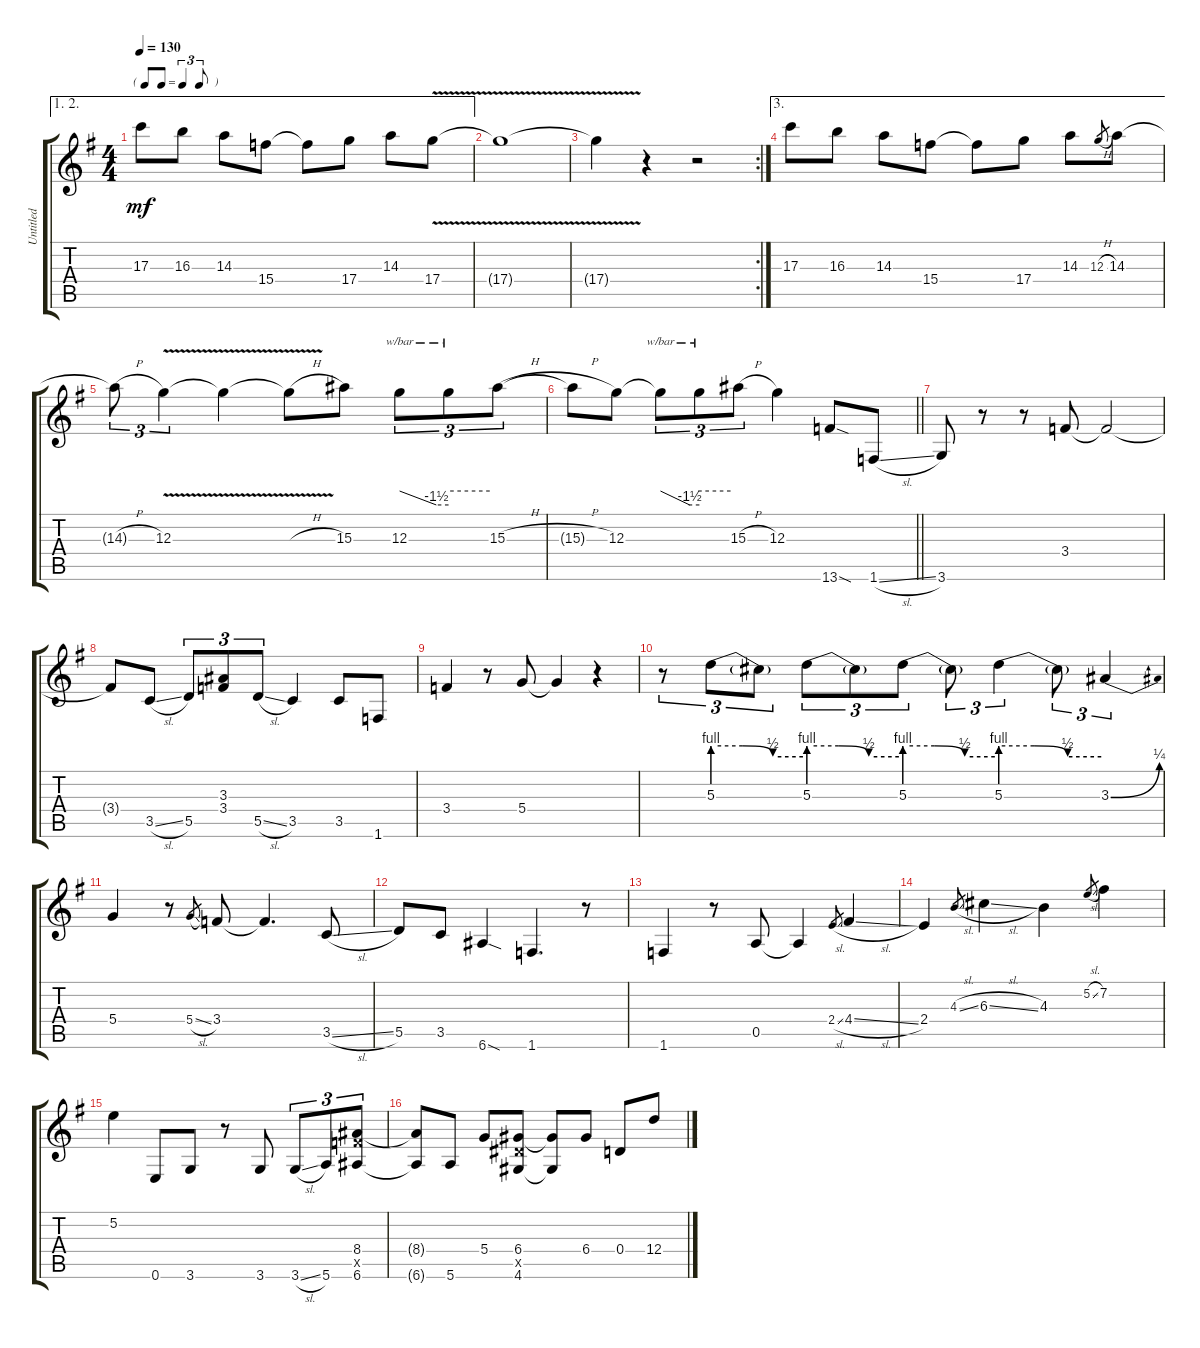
\track ("Untitled" "Untitled") {instrument distortionguitar}
\staff {score tabs}
\tuning (E4 B3 G3 D3 A2 E2) {hide}
\ae (1 2)
\ts (4 4)
\tf triplet8th
\tempo 130
\clef g2
\ks g
17.3{t}.8{dy mf} 16.3.8 14.3.8 15.4.8 15.4{t}.8 17.4.8 14.3.8 17.4{v}.8 |
17.4{v t}.1 |
\rc 2
17.4{t}.4 r.4 r.2 |
\ae 3
17.3.8 16.3.8 14.3.8 15.4.8 15.4{t}.8 17.4.8 14.3.8 12.3{h}.8{gr} 14.3.8 |
14.3{h t}.8{tu (3 2)} 12.3{v}.4{tu (3 2)} 12.3{v t}.4 12.3{h t}.8 15.3.8 12.3.8{tu (3 2) tbe (custom default 0 0 45 -6 60 -6)} 12.3{t}.8{tu (3 2) tbe (hold default 0 0 60 0)} 15.3{h}.8{tu (3 2)} |
\barLineRight lightlight
15.3{h t}.8 12.3.8 12.3{t}.8{tu (3 2) tbe (custom default 0 0 45 -6 60 -6)} 12.3{t}.8{tu (3 2) tbe (hold default 0 0 60 0)} 15.3{h}.8{tu (3 2)} 12.3.4 13.6{sod}.8 1.6{sl}.8 |
3.6.8 r.8 r.8 3.4.8 3.4{t}.2 |
3.4{t}.8 3.5{sl}.8 5.5.8{tu (3 2)} (3.3 3.4).8{tu (3 2)} 5.5{sl}.8{tu (3 2)} 3.5.4 3.5.8 1.6.8 |
3.4.4 r.8 5.4.8 5.4{t}.4 r.4 |
r.8{tu (3 2)} 5.3{be (custom 0 4 20 4 40 2 60 2)}.8{tu (3 2)} 5.3{t}.8{tu (3 2)} 5.3{be (custom 0 4 20 4 40 2 60 2)}.8{tu (3 2)} 5.3{t}.8{tu (3 2)} 5.3{be (custom 0 4 20 4 40 2 60 2)}.8{tu (3 2)} 5.3{t}.8{tu (3 2)} 5.3{be (custom 0 4 20 4 40 2 60 2)}.4{tu (3 2)} 5.3{t}.8{tu (3 2)} 3.3{be (bend 0 0 60 1)}.4{tu (3 2)} |
5.4.4 r.8 5.4{sl}.8{gr} 3.4.8 3.4{t}.4{d} 3.5{sl}.8 |
5.5.8 3.5.8 6.6{sod}.4 1.6.4{d} r.8 |
1.6.4 r.8 0.5.8 0.5{t}.4 2.4{sl}.8{gr} 4.4{sl}.4 |
2.4.4 4.3{sl}.8{gr} 6.3{sl}.4 4.3.4 5.2{sl}.8{gr} 7.2.4 |
5.2.4 0.6.8 3.6.8 r.8 3.6.8 3.6{sl}.8{tu (3 2)} 5.6.8{tu (3 2)} (8.4 8.5{x} 6.6).8{tu (3 2)} |
(8.4{t} 6.6{t}).8 5.6.8 5.4.8 (6.4 6.5{x} 4.6).8 (6.4{t} 4.6{t}).8 6.4.8 0.4.8 12.4.8
